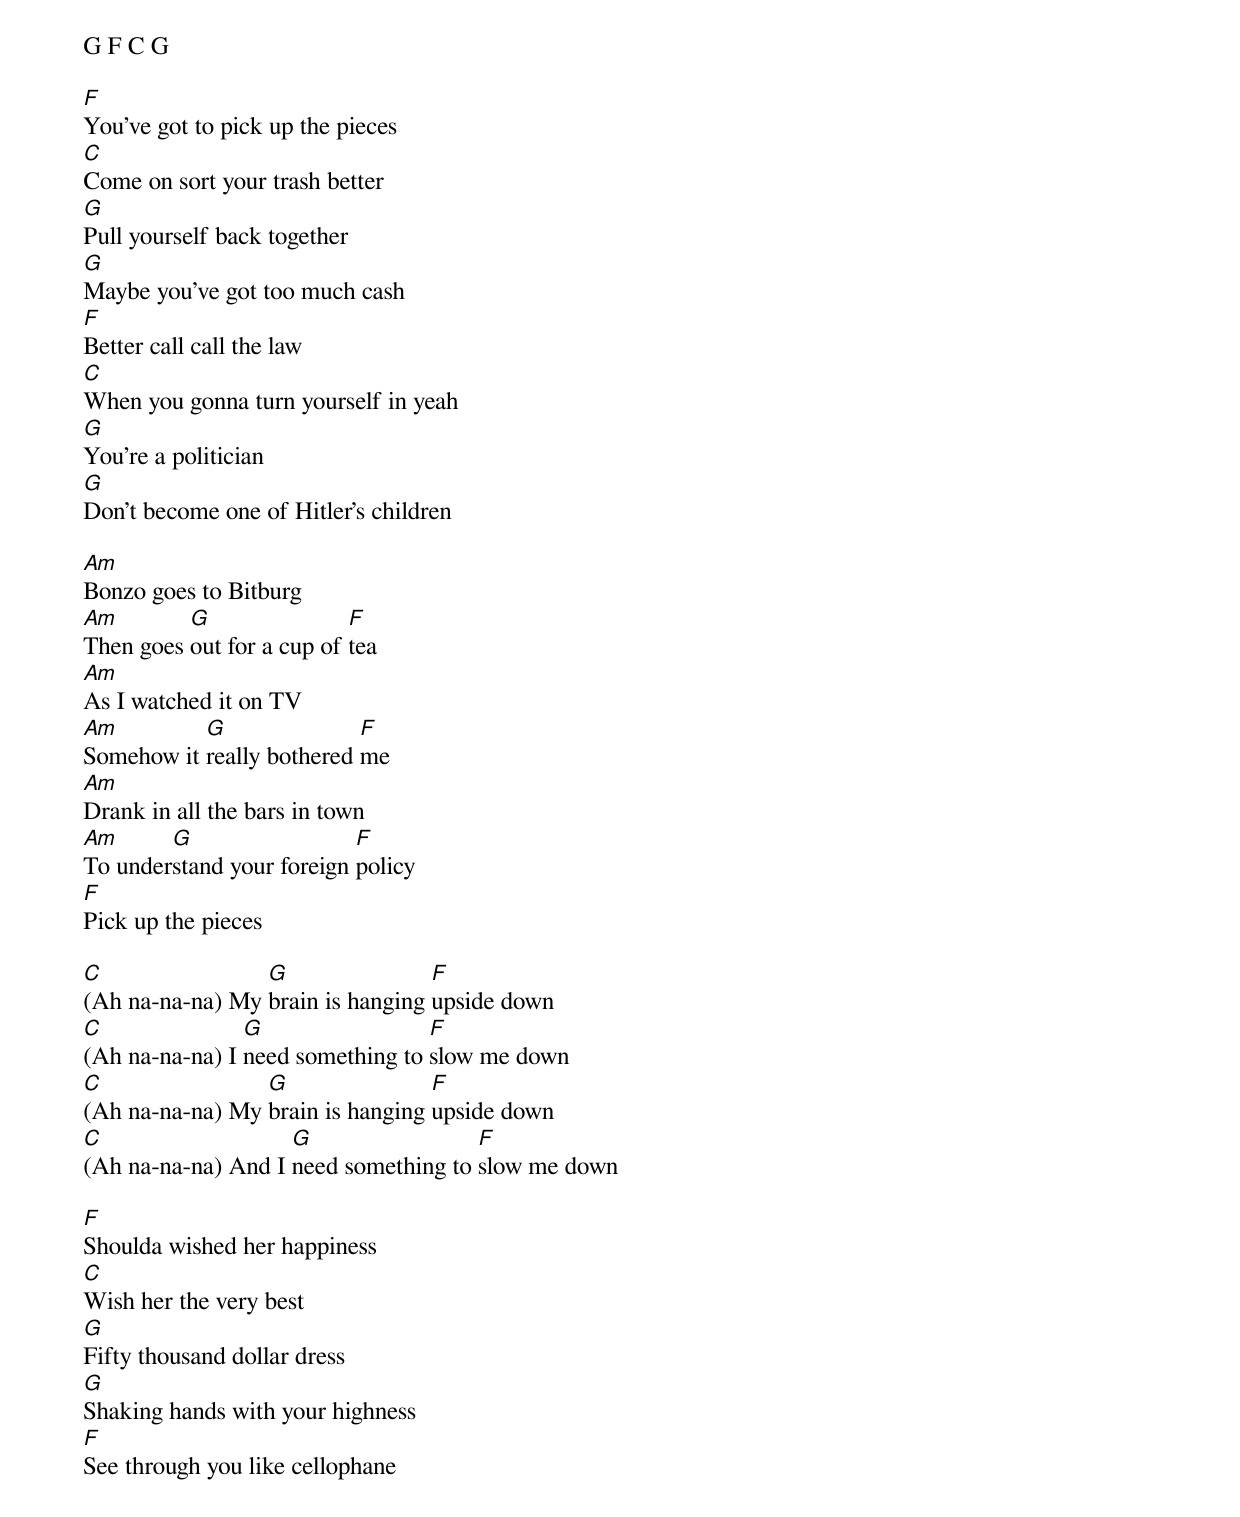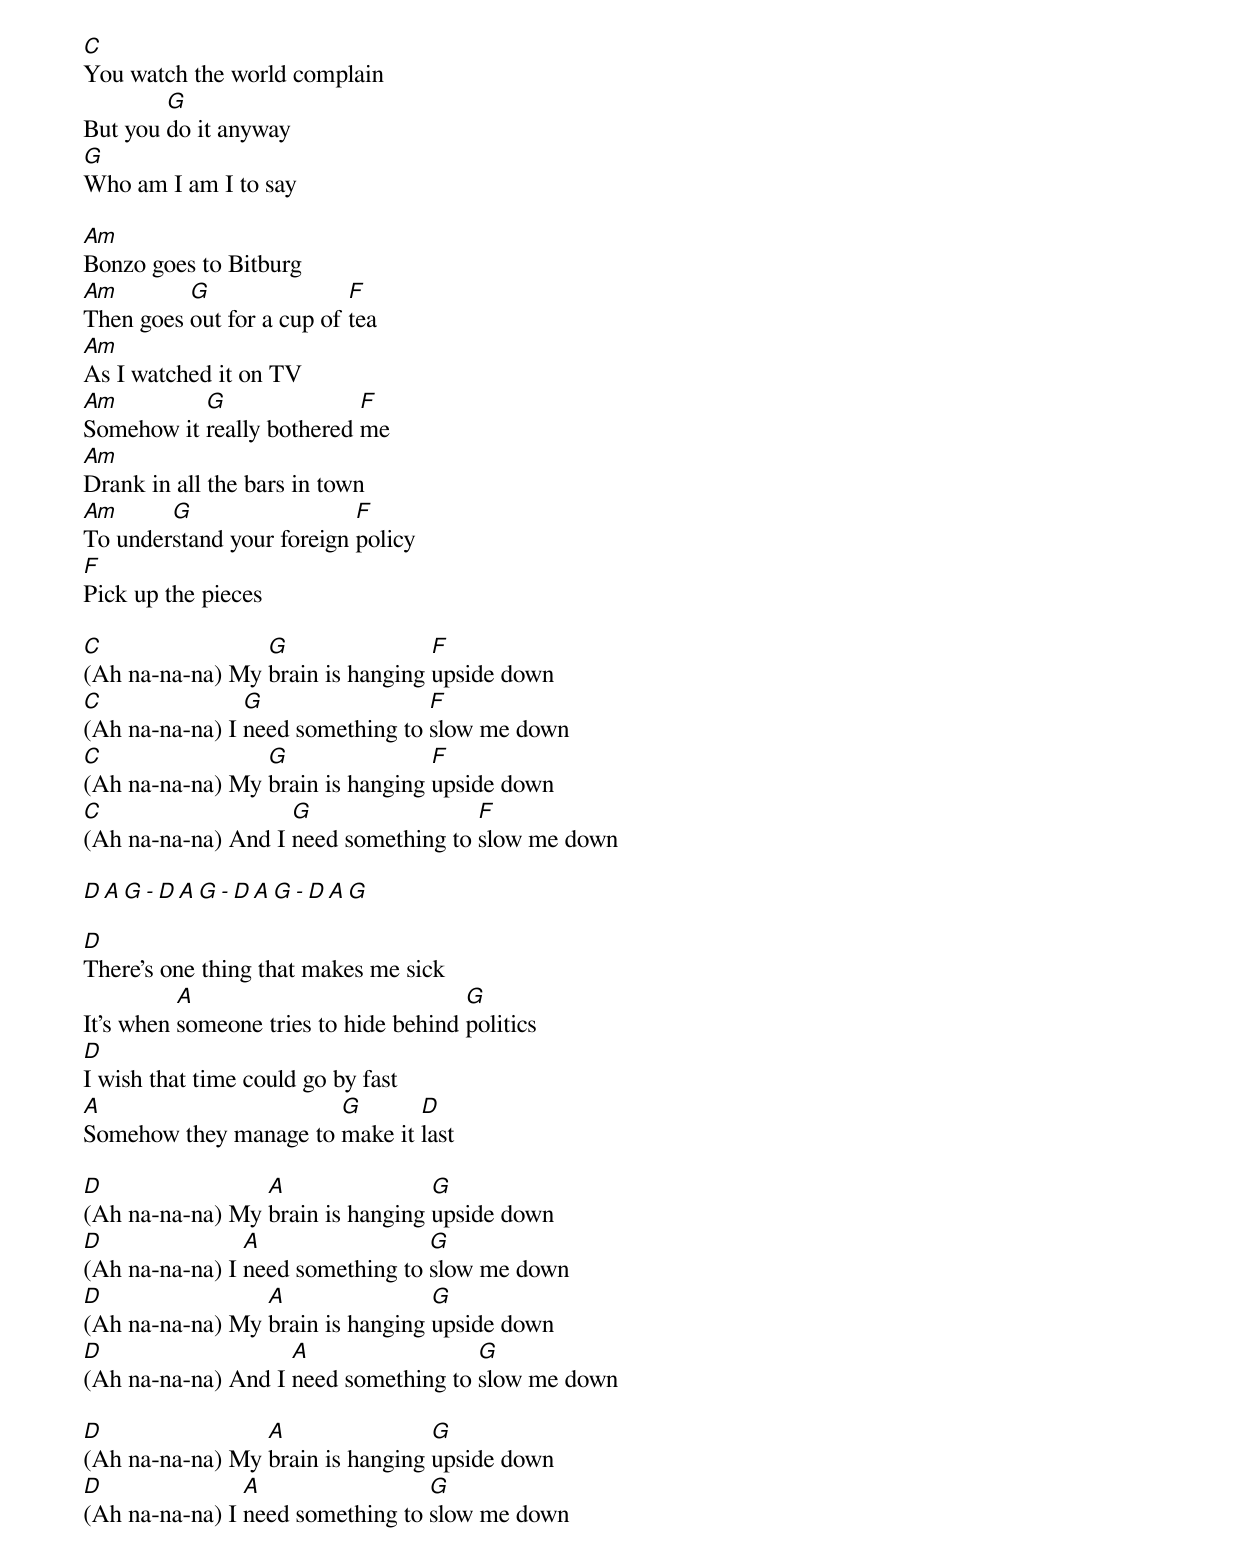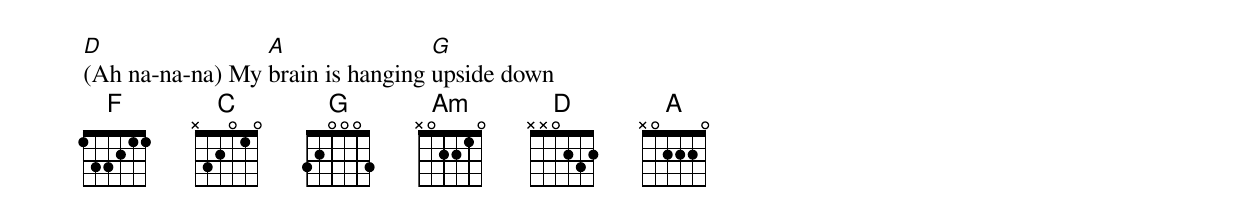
G F C G

F
You've got to pick up the pieces
C
Come on sort your trash better
G
Pull yourself back together
G
Maybe you've got too much cash
F
Better call call the law
C
When you gonna turn yourself in yeah
G
You're a politician
G
Don't become one of Hitler's children

Am
Bonzo goes to Bitburg
Am        G                F
Then goes out for a cup of tea
Am
As I watched it on TV
Am         G               F
Somehow it really bothered me
Am
Drank in all the bars in town
Am      G                  F
To understand your foreign policy
F
Pick up the pieces

C                G                F
(Ah na-na-na) My brain is hanging upside down
C               G                 F
(Ah na-na-na) I need something to slow me down
C                G                F
(Ah na-na-na) My brain is hanging upside down
C                   G                 F
(Ah na-na-na) And I need something to slow me down

F
Shoulda wished her happiness
C
Wish her the very best
G
Fifty thousand dollar dress
G
Shaking hands with your highness
F
See through you like cellophane
C
You watch the world complain
        G
But you do it anyway
G
Who am I am I to say

Am
Bonzo goes to Bitburg
Am        G                F
Then goes out for a cup of tea
Am
As I watched it on TV
Am         G               F
Somehow it really bothered me
Am
Drank in all the bars in town
Am      G                  F
To understand your foreign policy
F
Pick up the pieces

C                G                F
(Ah na-na-na) My brain is hanging upside down
C               G                 F
(Ah na-na-na) I need something to slow me down
C                G                F
(Ah na-na-na) My brain is hanging upside down
C                   G                 F
(Ah na-na-na) And I need something to slow me down

D A G - D A G - D A G - D A G

D
There's one thing that makes me sick
          A                            G
It's when someone tries to hide behind politics
D
I wish that time could go by fast
A                      G       D
Somehow they manage to make it last

D                A                G
(Ah na-na-na) My brain is hanging upside down
D               A                 G
(Ah na-na-na) I need something to slow me down
D                A                G
(Ah na-na-na) My brain is hanging upside down
D                   A                 G
(Ah na-na-na) And I need something to slow me down

D                A                G
(Ah na-na-na) My brain is hanging upside down
D               A                 G
(Ah na-na-na) I need something to slow me down
D                A                G
(Ah na-na-na) My brain is hanging upside down
